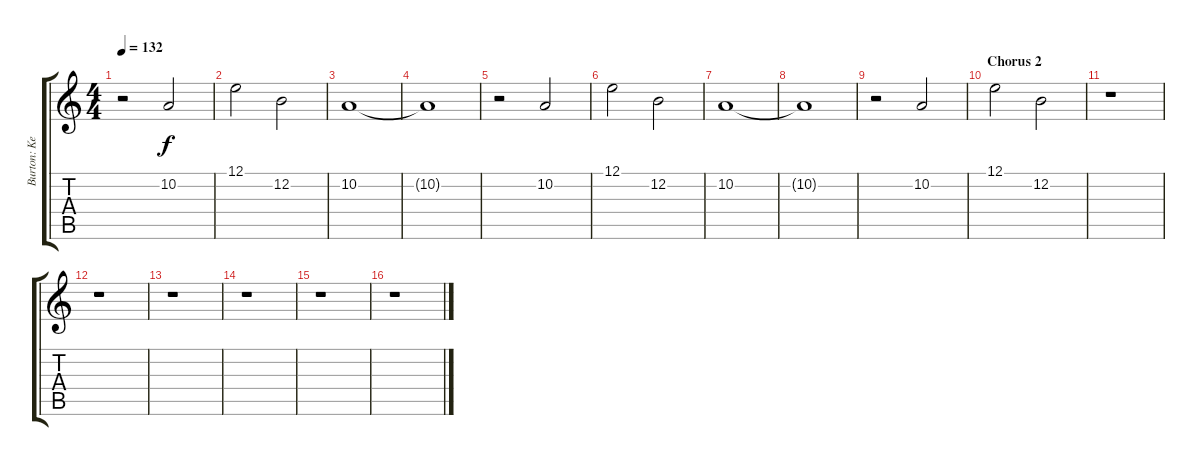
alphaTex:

\track ("Burton: Keyboard" "Burton: Ke") {instrument synthvoice}
\staff {score tabs}
\tuning (E4 B3 G3 D3 A2 E2) {hide}
\ts (4 4)
\tempo 132
\clef g2
\ks c
r.2{dy f} 10.2.2 |
12.1.2 12.2.2 |
10.2.1 |
10.2{t}.1 |
r.2 10.2.2 |
12.1.2 12.2.2 |
10.2.1 |
10.2{t}.1 |
r.2 10.2.2 |
\section ("" "Chorus 2")
12.1.2 12.2.2 |
r.1 |
r.1 |
r.1 |
r.1 |
r.1 |
r.1
